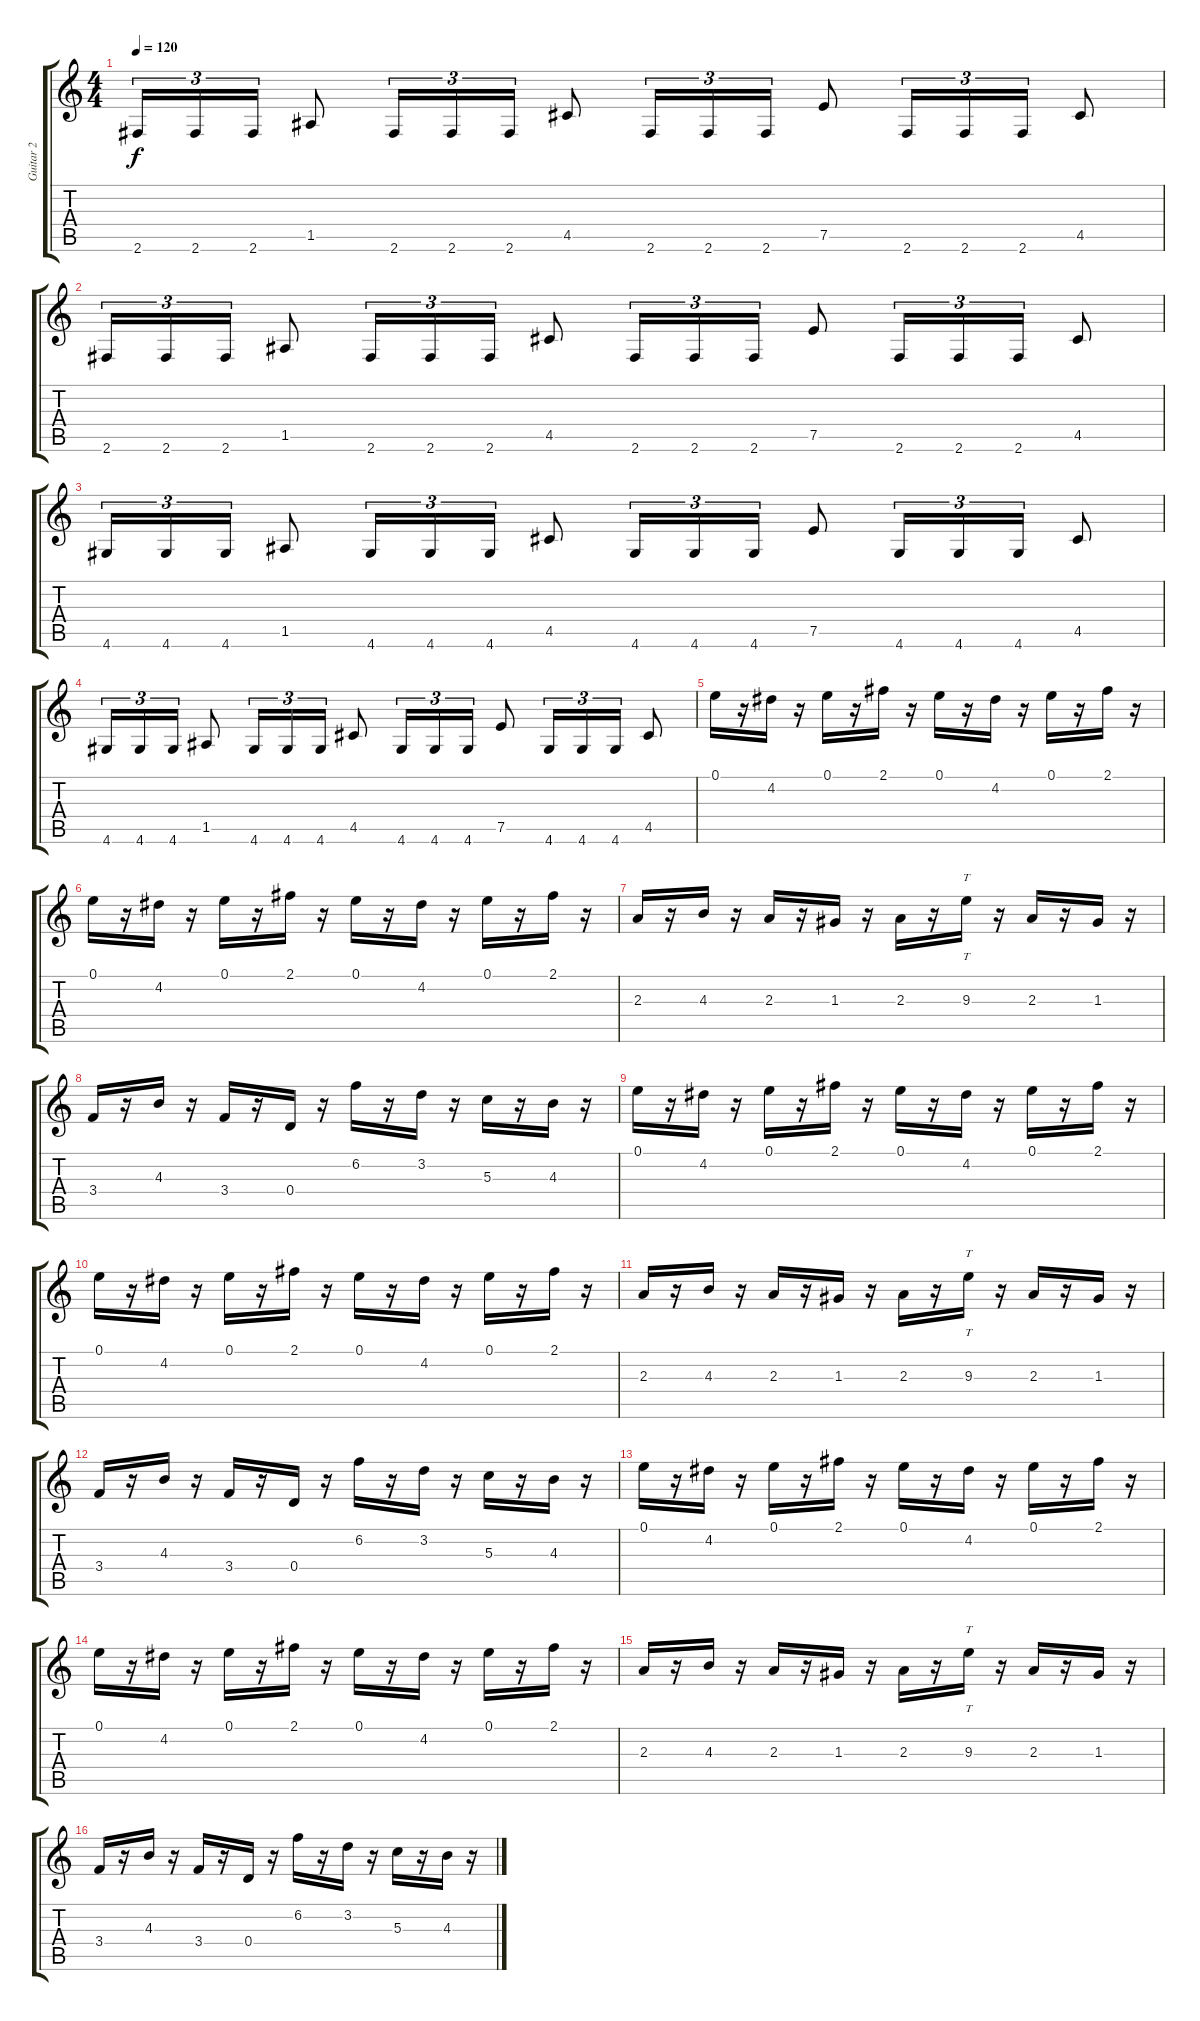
\track ("Guitar 2" "Guitar 2") {instrument distortionguitar}
\staff {score tabs}
\tuning (E4 B3 G3 D3 A2 E2) {hide}
\ts (4 4)
\tempo 120
\clef g2
\ks c
2.6.16{tu (3 2) dy f} 2.6.16{tu (3 2)} 2.6.16{tu (3 2)} 1.5.8 2.6.16{tu (3 2)} 2.6.16{tu (3 2)} 2.6.16{tu (3 2)} 4.5.8 2.6.16{tu (3 2)} 2.6.16{tu (3 2)} 2.6.16{tu (3 2)} 7.5.8 2.6.16{tu (3 2)} 2.6.16{tu (3 2)} 2.6.16{tu (3 2)} 4.5.8 |
2.6.16{tu (3 2)} 2.6.16{tu (3 2)} 2.6.16{tu (3 2)} 1.5.8 2.6.16{tu (3 2)} 2.6.16{tu (3 2)} 2.6.16{tu (3 2)} 4.5.8 2.6.16{tu (3 2)} 2.6.16{tu (3 2)} 2.6.16{tu (3 2)} 7.5.8 2.6.16{tu (3 2)} 2.6.16{tu (3 2)} 2.6.16{tu (3 2)} 4.5.8 |
4.6.16{tu (3 2)} 4.6.16{tu (3 2)} 4.6.16{tu (3 2)} 1.5.8 4.6.16{tu (3 2)} 4.6.16{tu (3 2)} 4.6.16{tu (3 2)} 4.5.8 4.6.16{tu (3 2)} 4.6.16{tu (3 2)} 4.6.16{tu (3 2)} 7.5.8 4.6.16{tu (3 2)} 4.6.16{tu (3 2)} 4.6.16{tu (3 2)} 4.5.8 |
4.6.16{tu (3 2)} 4.6.16{tu (3 2)} 4.6.16{tu (3 2)} 1.5.8 4.6.16{tu (3 2)} 4.6.16{tu (3 2)} 4.6.16{tu (3 2)} 4.5.8 4.6.16{tu (3 2)} 4.6.16{tu (3 2)} 4.6.16{tu (3 2)} 7.5.8 4.6.16{tu (3 2)} 4.6.16{tu (3 2)} 4.6.16{tu (3 2)} 4.5.8 |
0.1.16 r.16 4.2.16 r.16 0.1.16 r.16 2.1.16 r.16 0.1.16 r.16 4.2.16 r.16 0.1.16 r.16 2.1.16 r.16 |
0.1.16 r.16 4.2.16 r.16 0.1.16 r.16 2.1.16 r.16 0.1.16 r.16 4.2.16 r.16 0.1.16 r.16 2.1.16 r.16 |
2.3.16 r.16 4.3.16 r.16 2.3.16 r.16 1.3.16 r.16 2.3.16 r.16 9.3.16{tt} r.16 2.3.16 r.16 1.3.16 r.16 |
3.4.16 r.16 4.3.16 r.16 3.4.16 r.16 0.4.16 r.16 6.2.16 r.16 3.2.16 r.16 5.3.16 r.16 4.3.16 r.16 |
0.1.16 r.16 4.2.16 r.16 0.1.16 r.16 2.1.16 r.16 0.1.16 r.16 4.2.16 r.16 0.1.16 r.16 2.1.16 r.16 |
0.1.16 r.16 4.2.16 r.16 0.1.16 r.16 2.1.16 r.16 0.1.16 r.16 4.2.16 r.16 0.1.16 r.16 2.1.16 r.16 |
2.3.16 r.16 4.3.16 r.16 2.3.16 r.16 1.3.16 r.16 2.3.16 r.16 9.3.16{tt} r.16 2.3.16 r.16 1.3.16 r.16 |
3.4.16 r.16 4.3.16 r.16 3.4.16 r.16 0.4.16 r.16 6.2.16 r.16 3.2.16 r.16 5.3.16 r.16 4.3.16 r.16 |
0.1.16 r.16 4.2.16 r.16 0.1.16 r.16 2.1.16 r.16 0.1.16 r.16 4.2.16 r.16 0.1.16 r.16 2.1.16 r.16 |
0.1.16 r.16 4.2.16 r.16 0.1.16 r.16 2.1.16 r.16 0.1.16 r.16 4.2.16 r.16 0.1.16 r.16 2.1.16 r.16 |
2.3.16 r.16 4.3.16 r.16 2.3.16 r.16 1.3.16 r.16 2.3.16 r.16 9.3.16{tt} r.16 2.3.16 r.16 1.3.16 r.16 |
3.4.16 r.16 4.3.16 r.16 3.4.16 r.16 0.4.16 r.16 6.2.16 r.16 3.2.16 r.16 5.3.16 r.16 4.3.16 r.16
